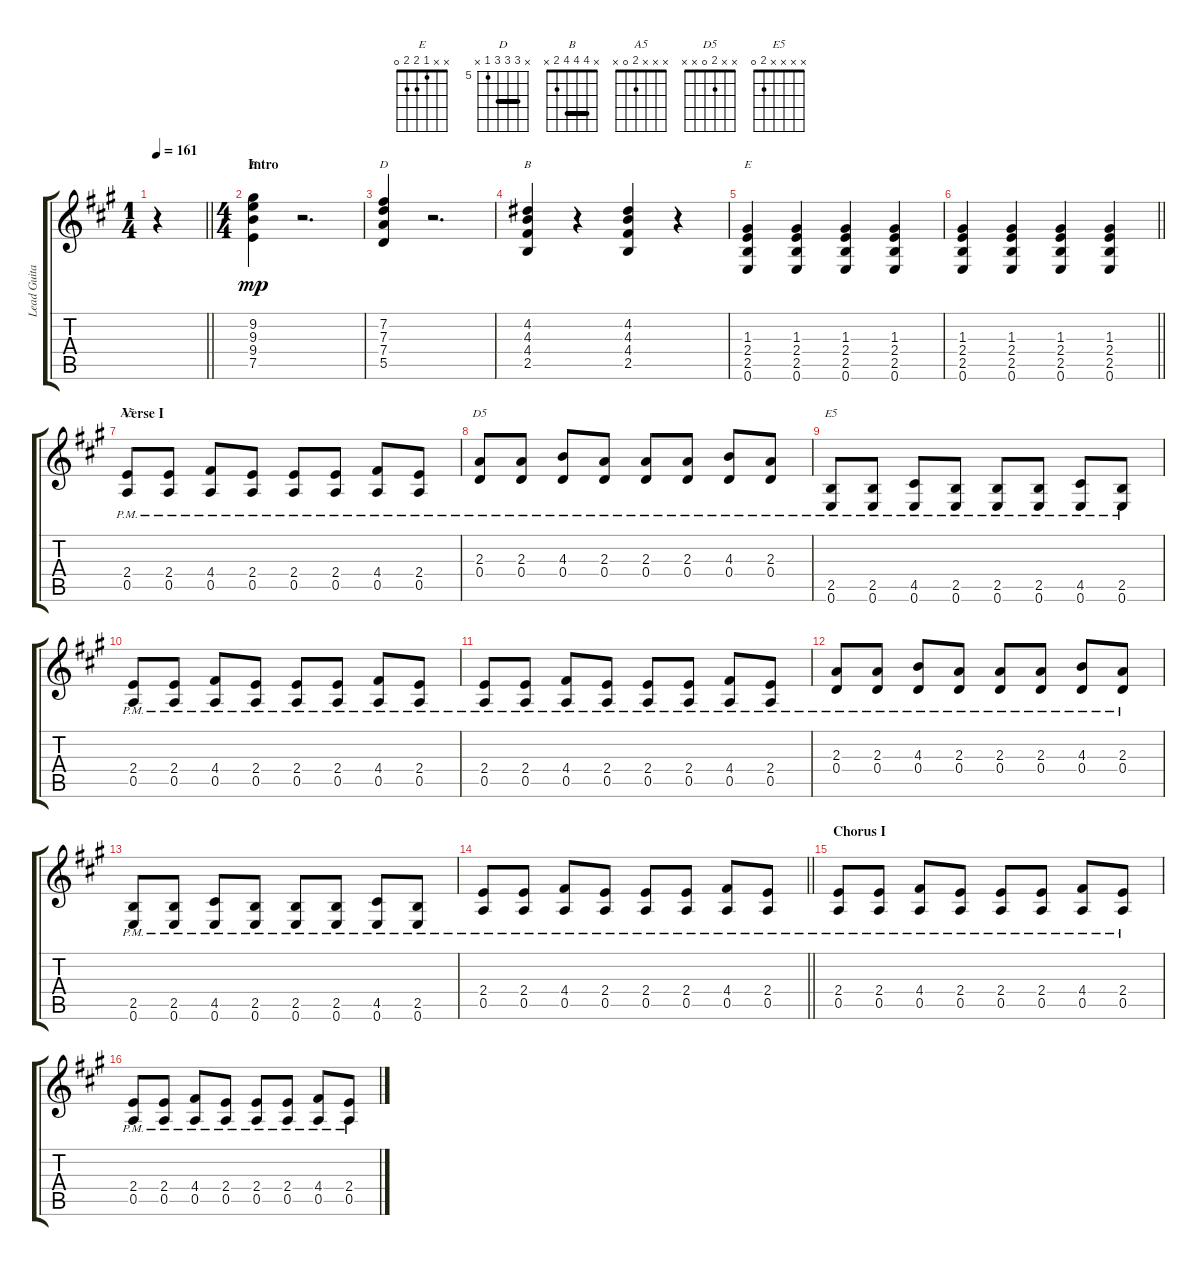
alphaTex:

\track ("Lead Guitar" "Lead Guita") {instrument electricguitarclean}
\staff {score tabs}
\tuning (E4 B3 G3 D3 A2 E2) {hide}
\chord ("E" x 9 9 9 7 x) {firstfret 7 barre 9}
\chord ("D" x 7 7 7 5 x) {firstfret 5 barre 7}
\chord ("B" x 4 4 4 2 x) {barre 4}
\chord ("E" x x 1 2 2 0)
\chord ("A5" x x x 2 0 x)
\chord ("D5" x x 2 0 x x)
\chord ("E5" x x x x 2 0)
\ts (1 4)
\tempo 161
\clef g2
\barLineRight lightlight
\ks a
r.4{dy mp instrument electricguitarclean} |
\ts (4 4)
\section ("" "Intro")
(9.2 9.3 9.4 7.5).4{ch "E"} r.2{d} |
(7.2 7.3 7.4 5.5).4{ch "D"} r.2{d} |
(4.2 4.3 4.4 2.5).4{ch "B"} r.4 (4.2 4.3 4.4 2.5).4 r.4 |
(1.3 2.4 2.5 0.6).4{ch "E"} (1.3 2.4 2.5 0.6).4 (1.3 2.4 2.5 0.6).4 (1.3 2.4 2.5 0.6).4 |
\barLineRight lightlight
(1.3 2.4 2.5 0.6).4 (1.3 2.4 2.5 0.6).4 (1.3 2.4 2.5 0.6).4 (1.3 2.4 2.5 0.6).4 |
\section ("" "Verse I")
(2.4{pm} 0.5).8{ch "A5" instrument electricguitarjazz} (2.4{pm} 0.5).8 (4.4{pm} 0.5).8 (2.4{pm} 0.5).8 (2.4{pm} 0.5).8 (2.4{pm} 0.5).8 (4.4{pm} 0.5).8 (2.4{pm} 0.5).8 |
(2.3{pm} 0.4).8{ch "D5"} (2.3{pm} 0.4).8 (4.3{pm} 0.4).8 (2.3{pm} 0.4).8 (2.3{pm} 0.4).8 (2.3{pm} 0.4).8 (4.3{pm} 0.4).8 (2.3{pm} 0.4).8 |
(2.5{pm} 0.6).8{ch "E5"} (2.5{pm} 0.6).8 (4.5{pm} 0.6).8 (2.5{pm} 0.6).8 (2.5{pm} 0.6).8 (2.5{pm} 0.6).8 (4.5{pm} 0.6).8 (2.5{pm} 0.6).8 |
(2.4{pm} 0.5).8 (2.4{pm} 0.5).8 (4.4{pm} 0.5).8 (2.4{pm} 0.5).8 (2.4{pm} 0.5).8 (2.4{pm} 0.5).8 (4.4{pm} 0.5).8 (2.4{pm} 0.5).8 |
(2.4{pm} 0.5).8 (2.4{pm} 0.5).8 (4.4{pm} 0.5).8 (2.4{pm} 0.5).8 (2.4{pm} 0.5).8 (2.4{pm} 0.5).8 (4.4{pm} 0.5).8 (2.4{pm} 0.5).8 |
(2.3{pm} 0.4).8 (2.3{pm} 0.4).8 (4.3{pm} 0.4).8 (2.3{pm} 0.4).8 (2.3{pm} 0.4).8 (2.3{pm} 0.4).8 (4.3{pm} 0.4).8 (2.3{pm} 0.4).8 |
(2.5{pm} 0.6).8 (2.5{pm} 0.6).8 (4.5{pm} 0.6).8 (2.5{pm} 0.6).8 (2.5{pm} 0.6).8 (2.5{pm} 0.6).8 (4.5{pm} 0.6).8 (2.5{pm} 0.6).8 |
\barLineRight lightlight
(2.4 0.5{pm}).8 (2.4 0.5{pm}).8 (4.4 0.5{pm}).8 (2.4 0.5{pm}).8 (2.4 0.5{pm}).8 (2.4 0.5{pm}).8 (4.4 0.5{pm}).8 (2.4{pm} 0.5{pm}).8 |
\section ("" "Chorus I")
(2.4{pm} 0.5).8 (2.4{pm} 0.5).8 (4.4{pm} 0.5).8 (2.4{pm} 0.5).8 (2.4{pm} 0.5).8 (2.4{pm} 0.5).8 (4.4{pm} 0.5).8 (2.4{pm} 0.5).8 |
(2.4{pm} 0.5).8 (2.4{pm} 0.5).8 (4.4{pm} 0.5).8 (2.4{pm} 0.5).8 (2.4{pm} 0.5).8 (2.4{pm} 0.5).8 (4.4{pm} 0.5).8 (2.4{pm} 0.5).8
